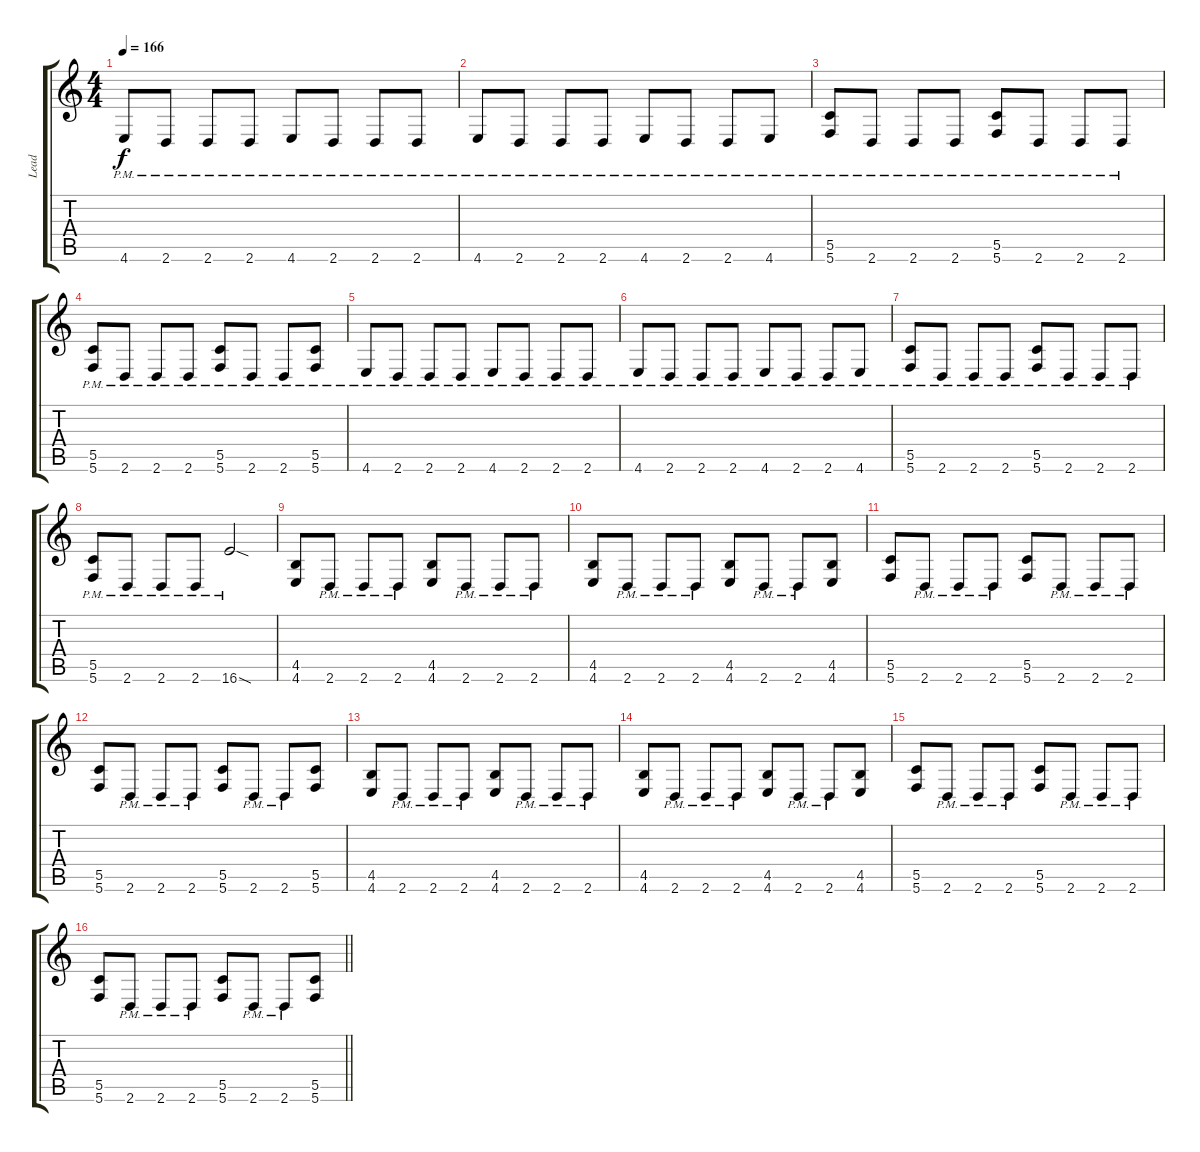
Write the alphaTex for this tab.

\track ("Lead" "Lead") {instrument overdrivenguitar}
\staff {score tabs}
\tuning (D4 A3 F3 C3 G2 C2) {hide}
\ts (4 4)
\tempo 166
\clef g2
\ks c
4.6{pm}.8{dy f} 2.6{pm}.8 2.6{pm}.8 2.6{pm}.8 4.6{pm}.8 2.6{pm}.8 2.6{pm}.8 2.6{pm}.8 |
4.6{pm}.8 2.6{pm}.8 2.6{pm}.8 2.6{pm}.8 4.6{pm}.8 2.6{pm}.8 2.6{pm}.8 4.6{pm}.8 |
(5.5{pm} 5.6{pm}).8 2.6{pm}.8 2.6{pm}.8 2.6{pm}.8 (5.5{pm} 5.6{pm}).8 2.6{pm}.8 2.6{pm}.8 2.6{pm}.8 |
(5.5{pm} 5.6{pm}).8 2.6{pm}.8 2.6{pm}.8 2.6{pm}.8 (5.5{pm} 5.6{pm}).8 2.6{pm}.8 2.6{pm}.8 (5.5{pm} 5.6{pm}).8 |
4.6{pm}.8 2.6{pm}.8 2.6{pm}.8 2.6{pm}.8 4.6{pm}.8 2.6{pm}.8 2.6{pm}.8 2.6{pm}.8 |
4.6{pm}.8 2.6{pm}.8 2.6{pm}.8 2.6{pm}.8 4.6{pm}.8 2.6{pm}.8 2.6{pm}.8 4.6{pm}.8 |
(5.5{pm} 5.6{pm}).8 2.6{pm}.8 2.6{pm}.8 2.6{pm}.8 (5.5{pm} 5.6{pm}).8 2.6{pm}.8 2.6{pm}.8 2.6{pm}.8 |
(5.5{pm} 5.6{pm}).8 2.6{pm}.8 2.6{pm}.8 2.6{pm}.8 16.6{sod pm}.2 |
(4.5 4.6).8 2.6{pm}.8 2.6{pm}.8 2.6{pm}.8 (4.5 4.6).8 2.6{pm}.8 2.6{pm}.8 2.6{pm}.8 |
(4.5 4.6).8 2.6{pm}.8 2.6{pm}.8 2.6{pm}.8 (4.5 4.6).8 2.6{pm}.8 2.6{pm}.8 (4.5 4.6).8 |
(5.5 5.6).8 2.6{pm}.8 2.6{pm}.8 2.6{pm}.8 (5.5 5.6).8 2.6{pm}.8 2.6{pm}.8 2.6{pm}.8 |
(5.5 5.6).8 2.6{pm}.8 2.6{pm}.8 2.6{pm}.8 (5.5 5.6).8 2.6{pm}.8 2.6{pm}.8 (5.5 5.6).8 |
(4.5 4.6).8 2.6{pm}.8 2.6{pm}.8 2.6{pm}.8 (4.5 4.6).8 2.6{pm}.8 2.6{pm}.8 2.6{pm}.8 |
(4.5 4.6).8 2.6{pm}.8 2.6{pm}.8 2.6{pm}.8 (4.5 4.6).8 2.6{pm}.8 2.6{pm}.8 (4.5 4.6).8 |
(5.5 5.6).8 2.6{pm}.8 2.6{pm}.8 2.6{pm}.8 (5.5 5.6).8 2.6{pm}.8 2.6{pm}.8 2.6{pm}.8 |
\barLineRight lightlight
(5.5 5.6).8 2.6{pm}.8 2.6{pm}.8 2.6{pm}.8 (5.5 5.6).8 2.6{pm}.8 2.6{pm}.8 (5.5 5.6).8
